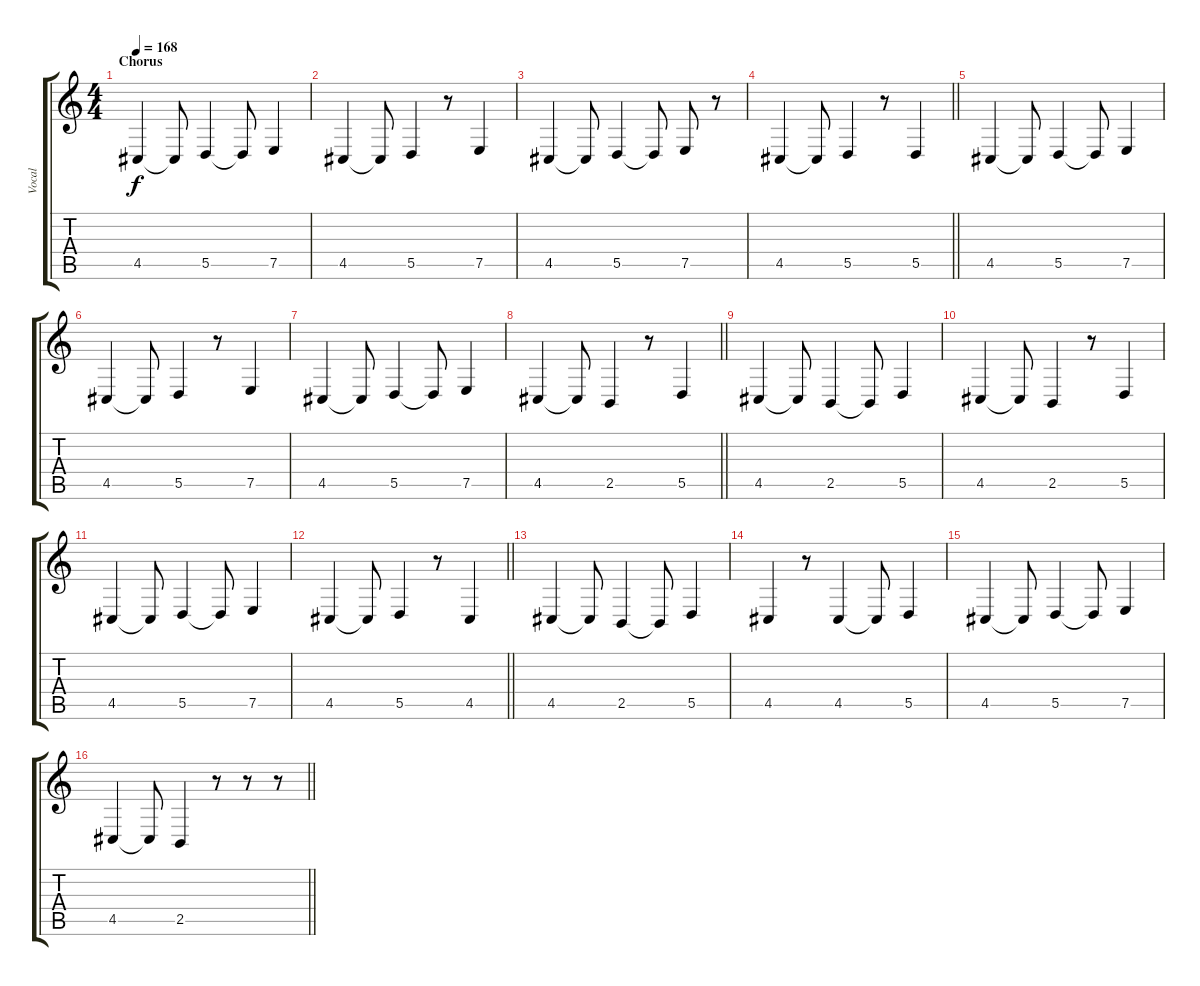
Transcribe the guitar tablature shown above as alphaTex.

\track ("Vocal" "Vocal") {instrument englishhorn}
\staff {score tabs}
\tuning (E4 B3 G3 D3 A2 E2) {hide}
\ts (4 4)
\section ("" "Chorus")
\tempo 168
\clef g2
\ks c
4.5.4{dy f} 4.5{t}.8 5.5.4 5.5{t}.8 7.5.4 |
4.5.4 4.5{t}.8 5.5.4 r.8 7.5.4 |
4.5.4 4.5{t}.8 5.5.4 5.5{t}.8 7.5.8 r.8 |
\barLineRight lightlight
4.5.4 4.5{t}.8 5.5.4 r.8 5.5.4 |
4.5.4 4.5{t}.8 5.5.4 5.5{t}.8 7.5.4 |
4.5.4 4.5{t}.8 5.5.4 r.8 7.5.4 |
4.5.4 4.5{t}.8 5.5.4 5.5{t}.8 7.5.4 |
\barLineRight lightlight
4.5.4 4.5{t}.8 2.5.4 r.8 5.5.4 |
4.5.4 4.5{t}.8 2.5.4 2.5{t}.8 5.5.4 |
4.5.4 4.5{t}.8 2.5.4 r.8 5.5.4 |
4.5.4 4.5{t}.8 5.5.4 5.5{t}.8 7.5.4 |
\barLineRight lightlight
4.5.4 4.5{t}.8 5.5.4 r.8 4.5.4 |
4.5.4 4.5{t}.8 2.5.4 2.5{t}.8 5.5.4 |
4.5.4 r.8 4.5.4 4.5{t}.8 5.5.4 |
4.5.4 4.5{t}.8 5.5.4 5.5{t}.8 7.5.4 |
\barLineRight lightlight
4.5.4 4.5{t}.8 2.5.4 r.8 r.8 r.8
